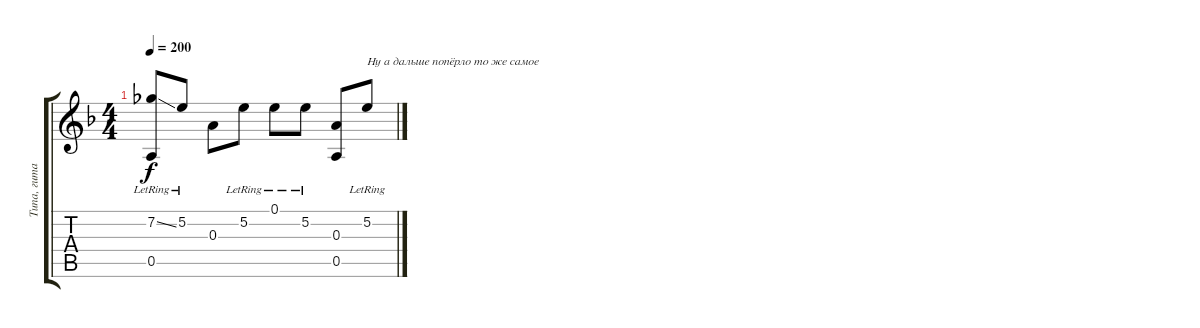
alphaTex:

\track ("Типа, гитара" "Типа, гита") {instrument acousticguitarsteel}
\staff {score tabs}
\tuning (E4 B3 A3 D3 A2 D2) {hide}
\ts (4 4)
\tempo 200
\clef g2
\ks f
(7.2{ss} 0.5{lr}).8{dy f} 5.2{lr}.8 0.3.8 5.2{lr}.8 0.1{lr}.8 5.2{lr}.8 (0.3 0.5).8 5.2{lr}.8{txt "Ну а дальше попёрло то же самое"}
